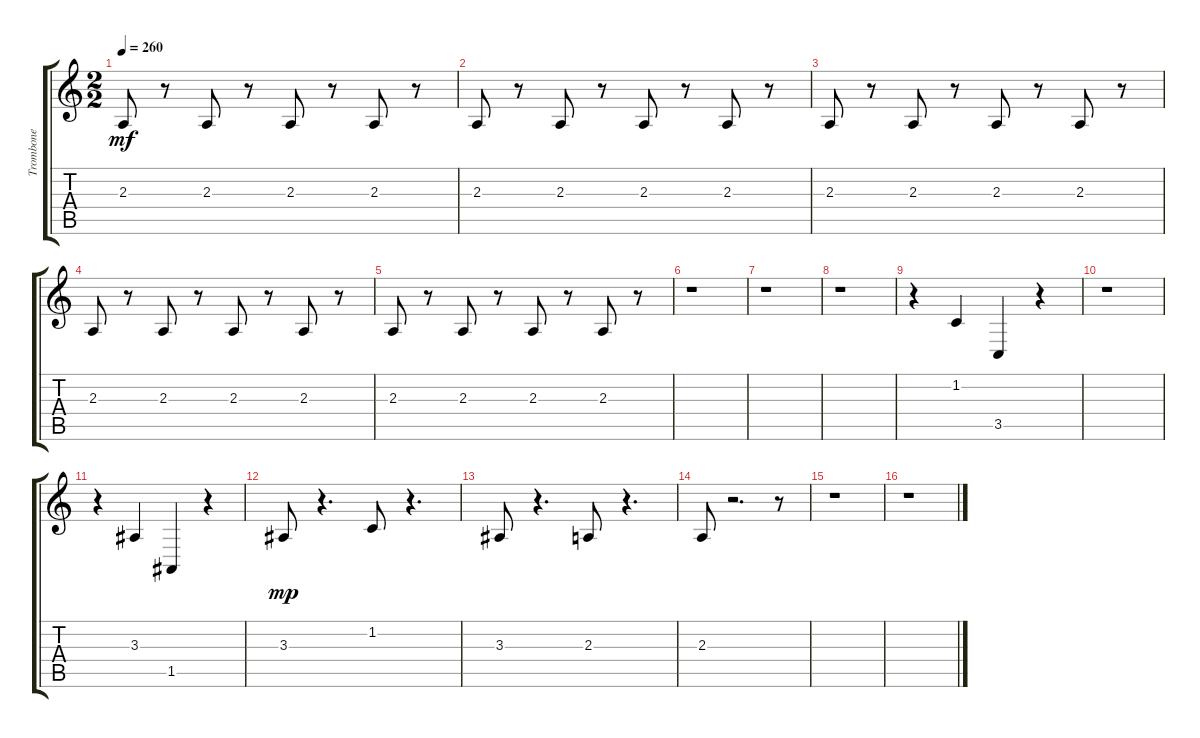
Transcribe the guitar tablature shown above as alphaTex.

\track ("Trombone" "Trombone") {instrument trombone}
\staff {score tabs}
\tuning (E4 B3 G3 D3 A2 E2) {hide}
\ts (2 2)
\tempo 260
\clef g2
\ks c
2.3.8{dy mf} r.8 2.3.8 r.8 2.3.8 r.8 2.3.8 r.8 |
2.3.8 r.8 2.3.8 r.8 2.3.8 r.8 2.3.8 r.8 |
2.3.8 r.8 2.3.8 r.8 2.3.8 r.8 2.3.8 r.8 |
2.3.8 r.8 2.3.8 r.8 2.3.8 r.8 2.3.8 r.8 |
2.3.8 r.8 2.3.8 r.8 2.3.8 r.8 2.3.8 r.8 |
r.1 |
r.1 |
r.1 |
r.4 1.2.4 3.5.4 r.4 |
r.1 |
r.4 3.3.4 1.5.4 r.4 |
3.3.8{dy mp} r.4{d} 1.2.8 r.4{d} |
3.3.8 r.4{d} 2.3.8 r.4{d} |
2.3.8 r.2{d} r.8 |
r.1 |
r.1
